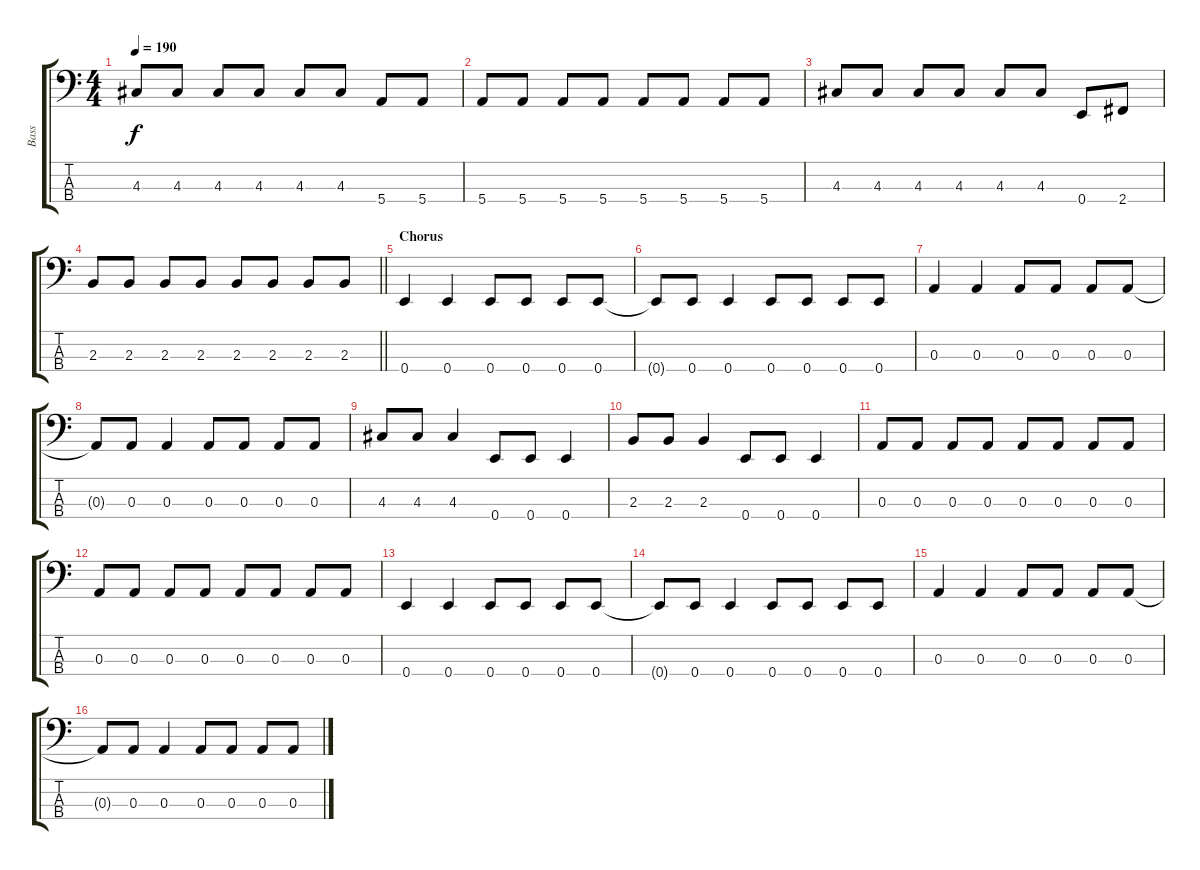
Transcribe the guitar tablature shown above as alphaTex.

\track ("Bass" "Bass") {instrument electricbassfinger}
\staff {score tabs}
\tuning (G2 D2 A1 E1) {hide}
\ts (4 4)
\tempo 190
\clef f4
\ks c
4.3.8{dy f} 4.3.8 4.3.8 4.3.8 4.3.8 4.3.8 5.4.8 5.4.8 |
5.4.8 5.4.8 5.4.8 5.4.8 5.4.8 5.4.8 5.4.8 5.4.8 |
4.3.8 4.3.8 4.3.8 4.3.8 4.3.8 4.3.8 0.4.8 2.4.8 |
\barLineRight lightlight
2.3.8 2.3.8 2.3.8 2.3.8 2.3.8 2.3.8 2.3.8 2.3.8 |
\section ("" "Chorus")
0.4.4 0.4.4 0.4.8 0.4.8 0.4.8 0.4.8 |
0.4{t}.8 0.4.8 0.4.4 0.4.8 0.4.8 0.4.8 0.4.8 |
0.3.4 0.3.4 0.3.8 0.3.8 0.3.8 0.3.8 |
0.3{t}.8 0.3.8 0.3.4 0.3.8 0.3.8 0.3.8 0.3.8 |
4.3.8 4.3.8 4.3.4 0.4.8 0.4.8 0.4.4 |
2.3.8 2.3.8 2.3.4 0.4.8 0.4.8 0.4.4 |
0.3.8 0.3.8 0.3.8 0.3.8 0.3.8 0.3.8 0.3.8 0.3.8 |
0.3.8 0.3.8 0.3.8 0.3.8 0.3.8 0.3.8 0.3.8 0.3.8 |
0.4.4 0.4.4 0.4.8 0.4.8 0.4.8 0.4.8 |
0.4{t}.8 0.4.8 0.4.4 0.4.8 0.4.8 0.4.8 0.4.8 |
0.3.4 0.3.4 0.3.8 0.3.8 0.3.8 0.3.8 |
0.3{t}.8 0.3.8 0.3.4 0.3.8 0.3.8 0.3.8 0.3.8
